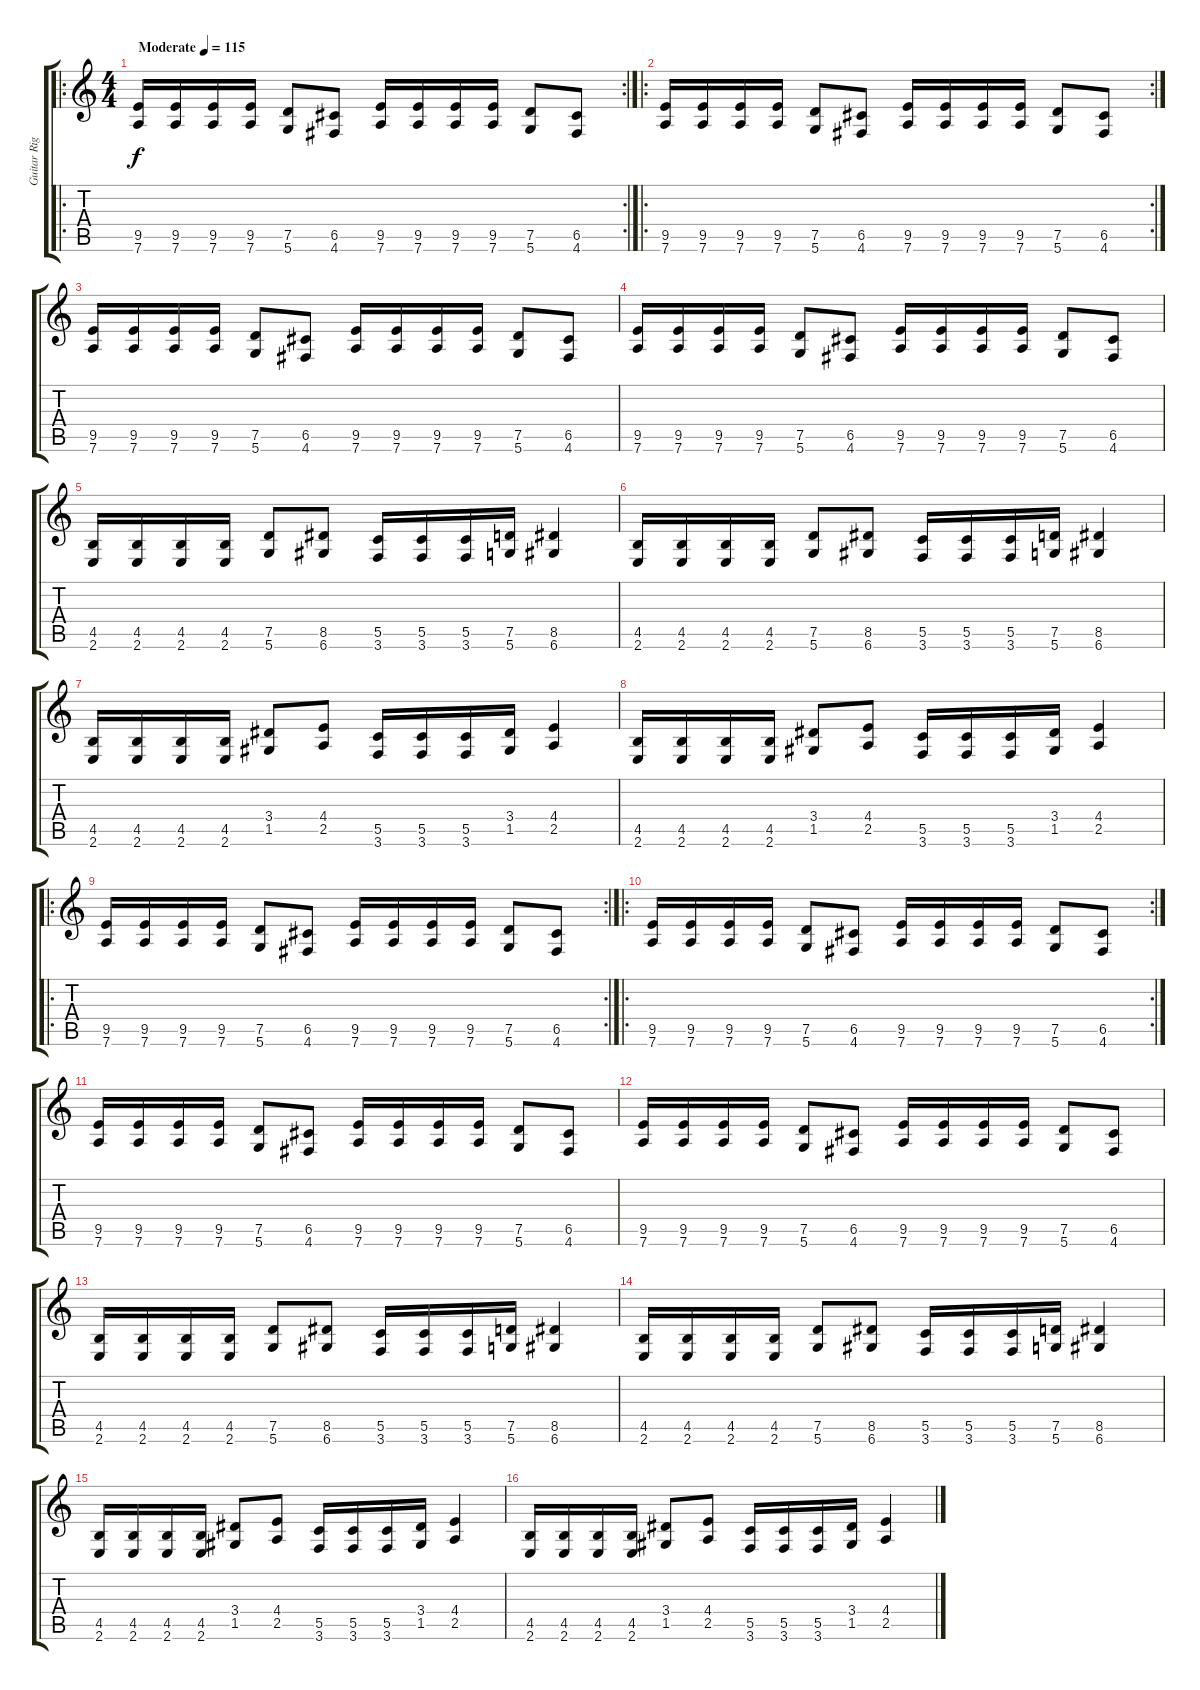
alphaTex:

\track ("Guitar Right" "Guitar Rig") {instrument distortionguitar}
\staff {score tabs}
\tuning (D4 A3 F3 C3 G2 D2) {hide}
\ro
\rc 2
\ts (4 4)
\tempo (115 "Moderate")
\clef g2
\ks c
(9.5 7.6).16{dy f instrument distortionguitar} (9.5 7.6).16 (9.5 7.6).16 (9.5 7.6).16 (7.5 5.6).8 (6.5 4.6).8 (9.5 7.6).16 (9.5 7.6).16 (9.5 7.6).16 (9.5 7.6).16 (7.5 5.6).8 (6.5 4.6).8 |
\ro
\rc 2
(9.5 7.6).16 (9.5 7.6).16 (9.5 7.6).16 (9.5 7.6).16 (7.5 5.6).8 (6.5 4.6).8 (9.5 7.6).16 (9.5 7.6).16 (9.5 7.6).16 (9.5 7.6).16 (7.5 5.6).8 (6.5 4.6).8 |
(9.5 7.6).16 (9.5 7.6).16 (9.5 7.6).16 (9.5 7.6).16 (7.5 5.6).8 (6.5 4.6).8 (9.5 7.6).16 (9.5 7.6).16 (9.5 7.6).16 (9.5 7.6).16 (7.5 5.6).8 (6.5 4.6).8 |
(9.5 7.6).16 (9.5 7.6).16 (9.5 7.6).16 (9.5 7.6).16 (7.5 5.6).8 (6.5 4.6).8 (9.5 7.6).16 (9.5 7.6).16 (9.5 7.6).16 (9.5 7.6).16 (7.5 5.6).8 (6.5 4.6).8 |
(4.5 2.6).16 (4.5 2.6).16 (4.5 2.6).16 (4.5 2.6).16 (7.5 5.6).8 (8.5 6.6).8 (5.5 3.6).16 (5.5 3.6).16 (5.5 3.6).16 (7.5 5.6).16 (8.5 6.6).4 |
(4.5 2.6).16 (4.5 2.6).16 (4.5 2.6).16 (4.5 2.6).16 (7.5 5.6).8 (8.5 6.6).8 (5.5 3.6).16 (5.5 3.6).16 (5.5 3.6).16 (7.5 5.6).16 (8.5 6.6).4 |
(4.5 2.6).16 (4.5 2.6).16 (4.5 2.6).16 (4.5 2.6).16 (3.4 1.5).8 (4.4 2.5).8 (5.5 3.6).16 (5.5 3.6).16 (5.5 3.6).16 (3.4 1.5).16 (4.4 2.5).4 |
(4.5 2.6).16 (4.5 2.6).16 (4.5 2.6).16 (4.5 2.6).16 (3.4 1.5).8 (4.4 2.5).8 (5.5 3.6).16 (5.5 3.6).16 (5.5 3.6).16 (3.4 1.5).16 (4.4 2.5).4 |
\ro
\rc 2
(9.5 7.6).16 (9.5 7.6).16 (9.5 7.6).16 (9.5 7.6).16 (7.5 5.6).8 (6.5 4.6).8 (9.5 7.6).16 (9.5 7.6).16 (9.5 7.6).16 (9.5 7.6).16 (7.5 5.6).8 (6.5 4.6).8 |
\ro
\rc 2
(9.5 7.6).16 (9.5 7.6).16 (9.5 7.6).16 (9.5 7.6).16 (7.5 5.6).8 (6.5 4.6).8 (9.5 7.6).16 (9.5 7.6).16 (9.5 7.6).16 (9.5 7.6).16 (7.5 5.6).8 (6.5 4.6).8 |
(9.5 7.6).16 (9.5 7.6).16 (9.5 7.6).16 (9.5 7.6).16 (7.5 5.6).8 (6.5 4.6).8 (9.5 7.6).16 (9.5 7.6).16 (9.5 7.6).16 (9.5 7.6).16 (7.5 5.6).8 (6.5 4.6).8 |
(9.5 7.6).16 (9.5 7.6).16 (9.5 7.6).16 (9.5 7.6).16 (7.5 5.6).8 (6.5 4.6).8 (9.5 7.6).16 (9.5 7.6).16 (9.5 7.6).16 (9.5 7.6).16 (7.5 5.6).8 (6.5 4.6).8 |
(4.5 2.6).16 (4.5 2.6).16 (4.5 2.6).16 (4.5 2.6).16 (7.5 5.6).8 (8.5 6.6).8 (5.5 3.6).16 (5.5 3.6).16 (5.5 3.6).16 (7.5 5.6).16 (8.5 6.6).4 |
(4.5 2.6).16 (4.5 2.6).16 (4.5 2.6).16 (4.5 2.6).16 (7.5 5.6).8 (8.5 6.6).8 (5.5 3.6).16 (5.5 3.6).16 (5.5 3.6).16 (7.5 5.6).16 (8.5 6.6).4 |
(4.5 2.6).16 (4.5 2.6).16 (4.5 2.6).16 (4.5 2.6).16 (3.4 1.5).8 (4.4 2.5).8 (5.5 3.6).16 (5.5 3.6).16 (5.5 3.6).16 (3.4 1.5).16 (4.4 2.5).4 |
(4.5 2.6).16 (4.5 2.6).16 (4.5 2.6).16 (4.5 2.6).16 (3.4 1.5).8 (4.4 2.5).8 (5.5 3.6).16 (5.5 3.6).16 (5.5 3.6).16 (3.4 1.5).16 (4.4 2.5).4
